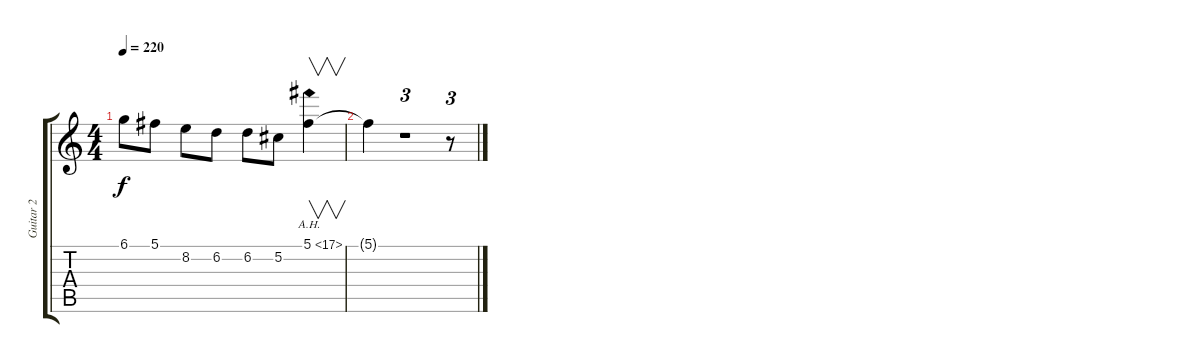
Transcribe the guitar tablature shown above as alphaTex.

\track ("Guitar 2" "Guitar 2") {instrument distortionguitar}
\staff {score tabs}
\tuning (Db4 Ab3 E3 B2 Gb2 B1) {hide}
\ts (4 4)
\tempo 220
\clef g2
\ks c
6.1.8{dy f} 5.1.8 8.2.8 6.2.8 6.2.8 5.2.8 5.1{ah 12}.4{v instrument guitarharmonics} |
5.1{t}.4 r.1{tu (3 2)} r.8{tu (3 2) instrument distortionguitar}
